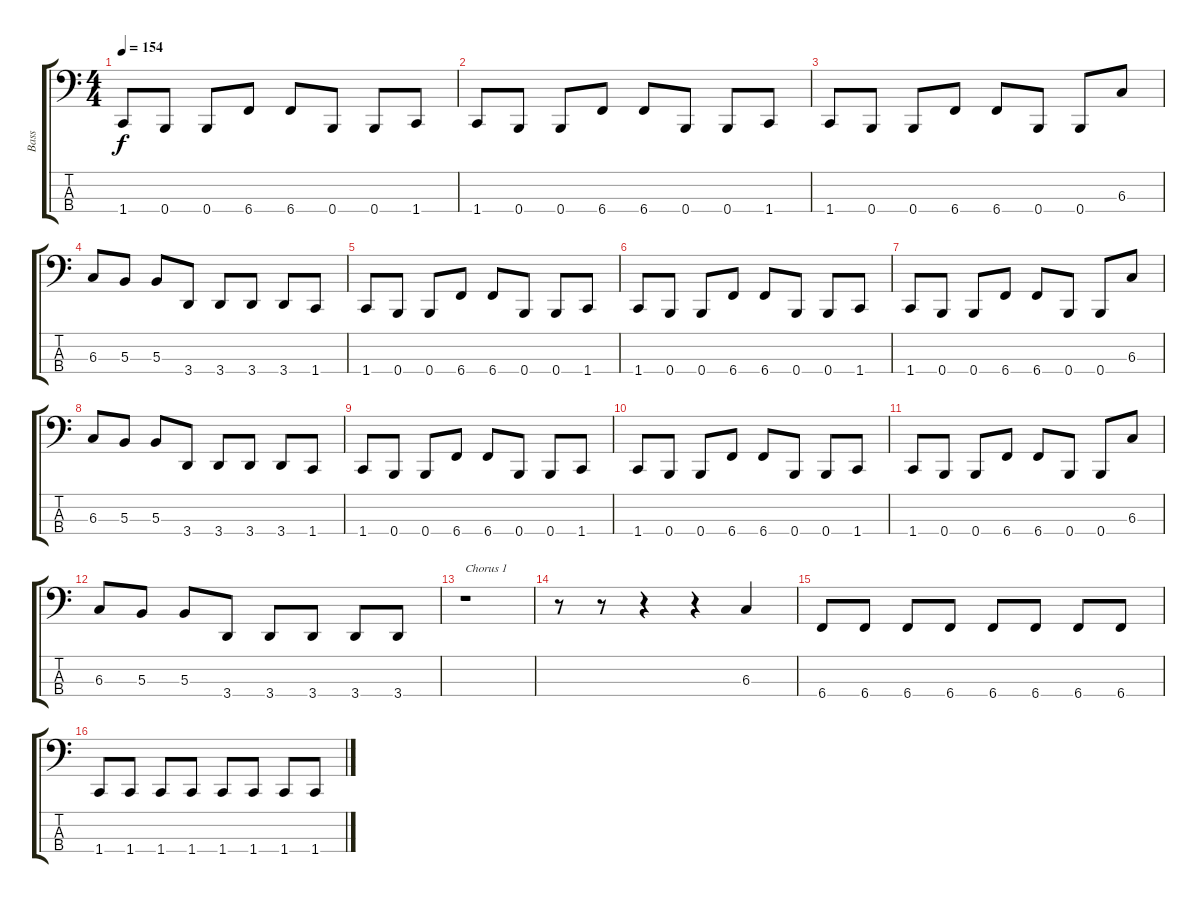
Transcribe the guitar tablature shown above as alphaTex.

\track ("Bass" "Bass") {instrument slapbass2}
\staff {score tabs}
\tuning (E2 B1 Gb1 B0) {hide}
\ts (4 4)
\tempo 154
\clef f4
\ks c
1.4.8{dy f} 0.4.8 0.4.8 6.4.8 6.4.8 0.4.8 0.4.8 1.4.8 |
1.4.8 0.4.8 0.4.8 6.4.8 6.4.8 0.4.8 0.4.8 1.4.8 |
1.4.8 0.4.8 0.4.8 6.4.8 6.4.8 0.4.8 0.4.8 6.3.8 |
6.3.8 5.3.8 5.3.8 3.4.8 3.4.8 3.4.8 3.4.8 1.4.8 |
1.4.8 0.4.8 0.4.8 6.4.8 6.4.8 0.4.8 0.4.8 1.4.8 |
1.4.8 0.4.8 0.4.8 6.4.8 6.4.8 0.4.8 0.4.8 1.4.8 |
1.4.8 0.4.8 0.4.8 6.4.8 6.4.8 0.4.8 0.4.8 6.3.8 |
6.3.8 5.3.8 5.3.8 3.4.8 3.4.8 3.4.8 3.4.8 1.4.8 |
1.4.8 0.4.8 0.4.8 6.4.8 6.4.8 0.4.8 0.4.8 1.4.8 |
1.4.8 0.4.8 0.4.8 6.4.8 6.4.8 0.4.8 0.4.8 1.4.8 |
1.4.8 0.4.8 0.4.8 6.4.8 6.4.8 0.4.8 0.4.8 6.3.8 |
6.3.8 5.3.8 5.3.8 3.4.8 3.4.8 3.4.8 3.4.8 3.4.8 |
r.1{txt "Chorus 1"} |
r.8 r.8 r.4 r.4 6.3.4 |
6.4.8 6.4.8 6.4.8 6.4.8 6.4.8 6.4.8 6.4.8 6.4.8 |
1.4.8 1.4.8 1.4.8 1.4.8 1.4.8 1.4.8 1.4.8 1.4.8
